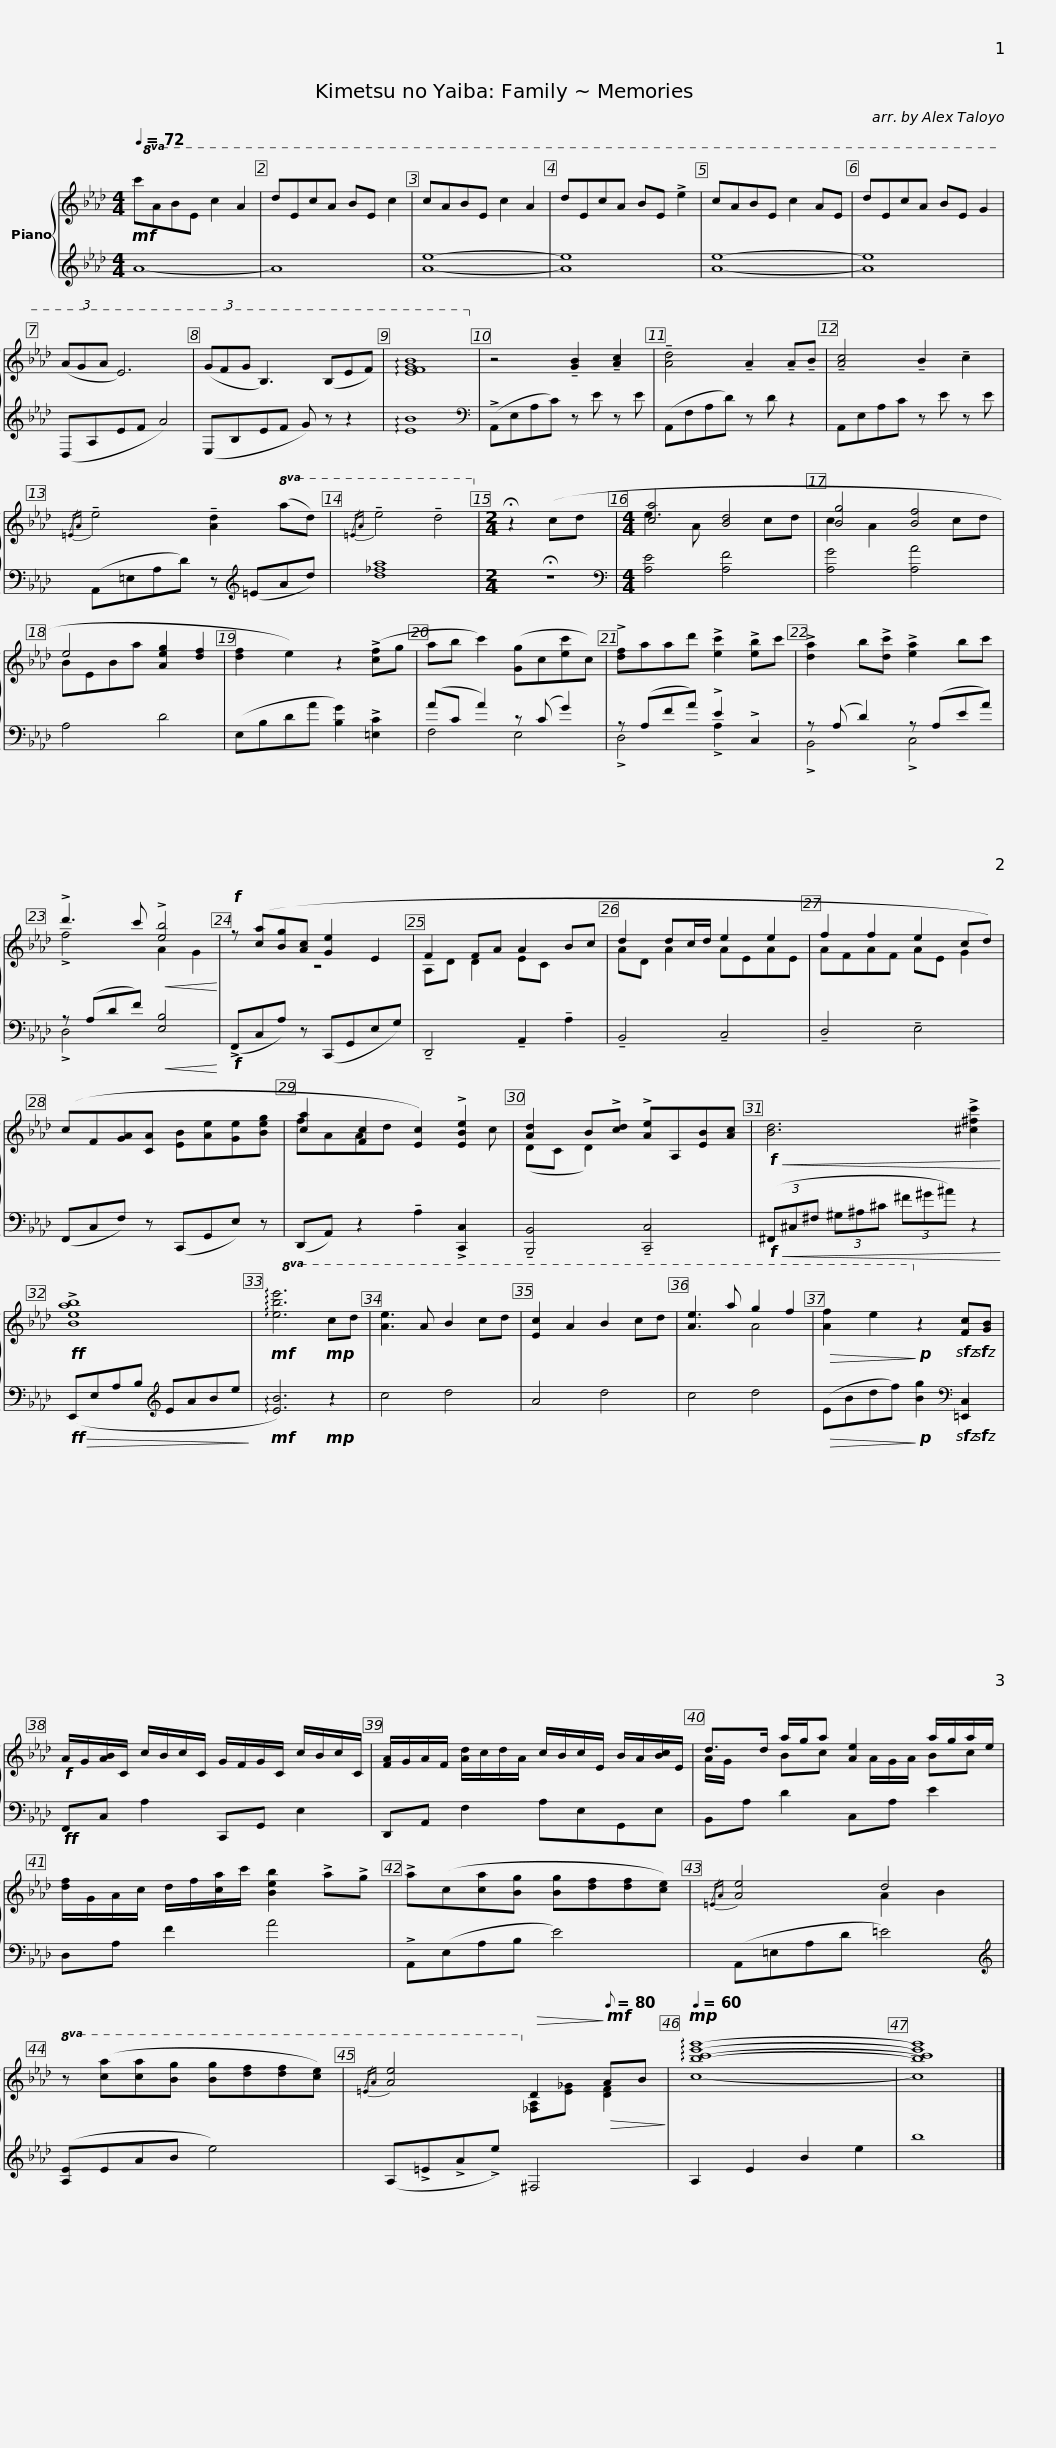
X:1
%%score { ( 1 3 5 ) | ( 2 4 ) }
L:1/8
Q:1/4=72
M:4/4
I:linebreak $
K:Ab
V:1 treble
V:3 treble
V:5 treble
V:2 treble
V:4 treble
V:1
!mf!!8va(! c'abe c'2 a2 | d'ec'a be c'2 | c'abe c'2 a2 | d'ec'a be !>!e'2 | c'abe c'2 ae | %5
 d'ec'a be g2 |$ (3(aga e6) | (3(gfg B3) (Bef) | !arpeggio![efgb]8!8va)! | z4 !tenuto![GB]2 !tenuto![Ac]2 | %10
 !tenuto![Ad]4 !tenuto!A2 !tenuto!A!tenuto!B | !tenuto![Ac]4 !tenuto!B2 !tenuto!c2 |${/=EA} !tenuto!e4 !tenuto![Ad]2!8va(! (ad') |{/=ea} !tenuto!e'4 !tenuto!d'4!8va)! |[M:2/4] !fermata!z2 (cd | %15
[M:4/4] [ca]4 [Bd]4 | [Bg]4 [Bf]4 | e4 [Aeg]2 [df]2 |$ [df]2 e2) z2 (!>![cf]g | ab c'2) ([Gg]c[ec']c) | %20
 !>![df]aad' !>![ec']2 !>![eb]c' | !>![da]2 b!>![dc'] !>![ea]2 bc' | !>!d'3 c'!<(! !>![eb]4!<)! |$!f! z ([ca][Bg][Ac] [Ge]2 E2 | F2 FA A2 Bc | %25
 d2 dc/d/ e2 e2 | f2 f2 e2 cd) | (cF[GA][CA] [EB][Ae][Ge][Beg] |$ [ca]2 [Fc]2 [Ec]2) !>![EBe]2 | [Ad]2 B!>![cd] !>![Ae]A,[EB][Ac] | %30
!f!!<(! [Bd]6 !>![^c^fc']2!<)! |$!ff! !>![Beab]8 |!mf!!8va(! !arpeggio![ebe']6!mp! c'd' | [ae']3 a b2 c'd' | [ec']2 a2 b2 c'd' | %35
 [ae']3 a' g'2 f'2 |!>(! [af']2 e'2!8va)!!>)!!p! z2!sfz!!sfz! [Fc][GB] |$!f! A/G/[AB]/C/ c/B/c/C/ G/F/G/C/ c/B/c/C/ | [FA]/G/A/F/ [Ad]/c/d/A/ c/B/c/E/ B/A/[Bc]/E/ |$ d>d a/g/a [Ae]2 a/g/a/e/ | %40
 [df]/G/A/c/ d/f/[ca]/c'/ [Beb]2 !>!a!>!g | !>!a(c[ca][Bg] [Bg][df][df][ce]) |{/=EA} [Ae]4 d4 |$!8va(! z ([c'a'][c'a'][bg'] [bg'][d'f'][d'f'][c'e']) |{/=ea} [ae']4!8va)![Q:1/8=120]!>(! d2!>)![Q:1/8=80]!mf!!>(! AB!>)! | %45
[Q:1/4=60]!mp! !arpeggio![bc'e'g']8- | [bc'e'g']8 |] %47
V:2
 A8- | A8 | [Ae]8- | [Ae]8 | [Ae]8- | %5
 [Ae]8 |$ (D,A,EF A4) | (E,B,EF G) z z2 | !arpeggio![EB]8 |[K:bass] (!>!A,,E,A,C) z E z E | %10
 (A,,F,A,D) z D z2 | A,,E,A,C z E z E |$ (A,,=E,A,D) z[K:treble] (=EAd) | [d_fa]8 |[M:2/4] !fermata!z4 | %15
[M:4/4][K:bass] [A,E]4 [A,F]4 | [A,G]4 [A,A]4 | A,4 D4 |$ (E,B,DA [B,G]2) !>![=E,C]2 | (AC A2) z (C G2) | %20
 z (A,FA) !>!E2 !>!C,2 | z (A, D2) z (A,EA) | z (A,DF)!<(! [E,B,]4!<)! |$!f! (!>!F,,C,A,) z (C,,G,,E,G,) | !tenuto!D,,4 !tenuto!A,,2 !tenuto!A,2 | %25
 !tenuto!B,,4 !tenuto!C,4 | !tenuto!D,4 !tenuto!E,4 | (F,,C,F,) z (C,,G,,E,) z |$ (D,,A,,) z2 !tenuto!A,2 !>![C,,C,]2 | !tenuto![B,,,B,,]4 !tenuto![C,,C,]4 | %30
!f!!<(! (3(^F,,^C,^F, (3^G,^A,^C (3^F^G^A) z2!<)! |$!ff!!>(! (E,,E,A,B,[K:treble] EABe!>)! |!mf! !arpeggio![EB]6)!mp! z2 | c4 d4 | A4 d4 | %35
 c4 d4 |!>(! (EBdf)!>)!!p! [Bg]2[K:bass]!sfz!!sfz! [=E,,C,]2 |$!ff! F,,C, A,2 C,,G,, E,2 | D,,A,, F,2 A,E,G,,E, |$ B,,A, D2 C,A, E2 | %40
 D,A, F2 A4 | !>!A,,(E,A,B, E4) | (A,,=E,A,D =E4) |$[K:treble] ([A,E]EAB e4) | (A,!>!=E!>!A!>!e) ^F,4 | %45
 A,2 E2 B2 e2 | b8 |] %47
V:3
!8va(! x8 | x8 | x8 | x8 | x8 | %5
 x8 |$ x8 | x8 | x8!8va)! | x8 | %10
 x8 | x8 |$ x6!8va(! x2 | x8!8va)! |[M:2/4] x4 | %15
[M:4/4] e3 A x2 cd | c2 A2 x2 cd | BEBa x4 |$ x8 | x8 | %20
 x8 | x8 | !>!f4 A2 G2 |$ z8 | A,D D2 EC x2 | %25
 AD A2 AEAE | AFAF AE G2 | x8 |$ fAAd x3 c | (DC D2) x4 | %30
 x8 |$ x8 |!8va(! x8 | x8 | x8 | %35
 x4 a4 | x4!8va)! x4 |$ x8 | x8 |$ A/G/ x Bc x/ A/G/A/ Bc | %40
 x8 | x8 | x4 A2 B2 |$!8va(! x8 | x4!8va)! [_FA][E_G] [DF]2 | %45
 x8 | x8 |] %47
V:4
 x8 | x8 | x8 | x8 | x8 | %5
 x8 |$ x8 | x8 | x8 |[K:bass] x8 | %10
 x8 | x8 |$ x5[K:treble] x3 | x8 |[M:2/4] x4 | %15
[M:4/4][K:bass] x8 | x8 | x8 |$ x8 | F,4 E,4 | %20
 !>!D,4 !>!A,2 x2 | !>!B,,4 !>!C,4 | !>!D,4 x4 |$ x8 | x8 | %25
 x8 | x8 | x8 |$ x8 | x8 | %30
 x8 |$ x4[K:treble] x4 | x8 | x8 | x8 | %35
 x8 | x6[K:bass] x2 |$ x8 | x8 |$ x8 | %40
 x8 | x8 | x8 |$[K:treble] x8 | x8 | %45
 x8 | x8 |] %47
V:5
!8va(! x8 | x8 | x8 | x8 | x8 | %5
 x8 |$ x8 | x8 | x8!8va)! | x8 | %10
 x8 | x8 |$ x6!8va(! x2 | x8!8va)! |[M:2/4] x4 | %15
[M:4/4] x8 | x8 | x8 |$ x8 | x8 | %20
 x8 | x8 | x8 |$ x8 | x8 | %25
 x8 | x8 | x8 |$ x8 | x8 | %30
 x8 |$ x8 |!8va(! x8 | x8 | x8 | %35
 x8 | x4!8va)! x4 |$ x8 | x8 |$ x8 | %40
 x8 | x8 | x8 |$!8va(! x8 | x4!8va)! x4 | %45
 c8- | c8 |] %47
